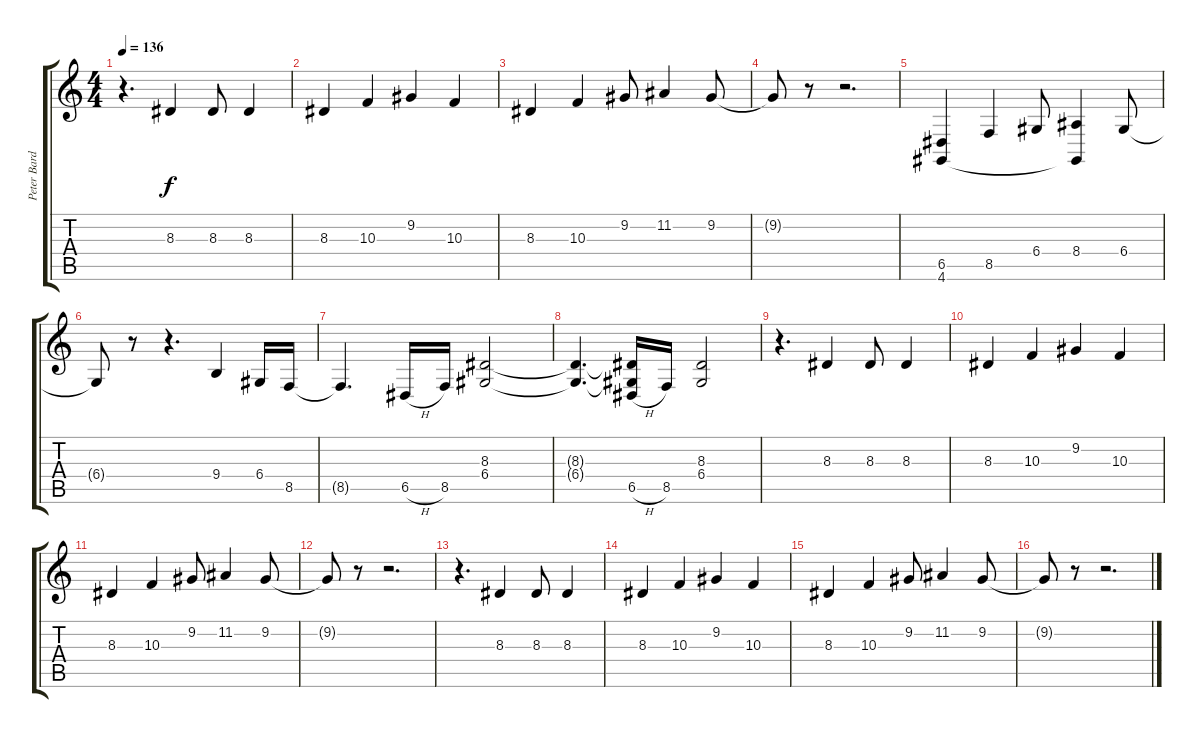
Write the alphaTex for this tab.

\track ("Peter Bardens" "Peter Bard") {instrument harmonica}
\staff {score tabs}
\tuning (E4 B3 G3 D3 A2 E2) {hide}
\ts (4 4)
\tempo 136
\clef g2
\ks c
r.4{d dy f} 8.3.4 8.3.8 8.3.4 |
8.3.4 10.3.4 9.2.4 10.3.4 |
8.3.4 10.3.4 9.2.8 11.2.4 9.2.8 |
9.2{t}.8 r.8 r.2{d} |
(6.5 4.6).4 8.5.4 6.4.8 (8.4 4.6{t}).4 6.4.8 |
6.4{t}.8 r.8 r.4{d} 9.4.4 6.4.16 8.5.16 |
8.5{t}.4{d} 6.5{h}.16 8.5.16 (8.3 6.4).2 |
(8.3{t} 6.4{t}).4{d} (8.3{t} 6.4{t} 6.5{h}).16 8.5.16 (8.3 6.4).2 |
r.4{d} 8.3.4 8.3.8 8.3.4 |
8.3.4 10.3.4 9.2.4 10.3.4 |
8.3.4 10.3.4 9.2.8 11.2.4 9.2.8 |
9.2{t}.8 r.8 r.2{d} |
r.4{d} 8.3.4 8.3.8 8.3.4 |
8.3.4 10.3.4 9.2.4 10.3.4 |
8.3.4 10.3.4 9.2.8 11.2.4 9.2.8 |
9.2{t}.8 r.8 r.2{d}
